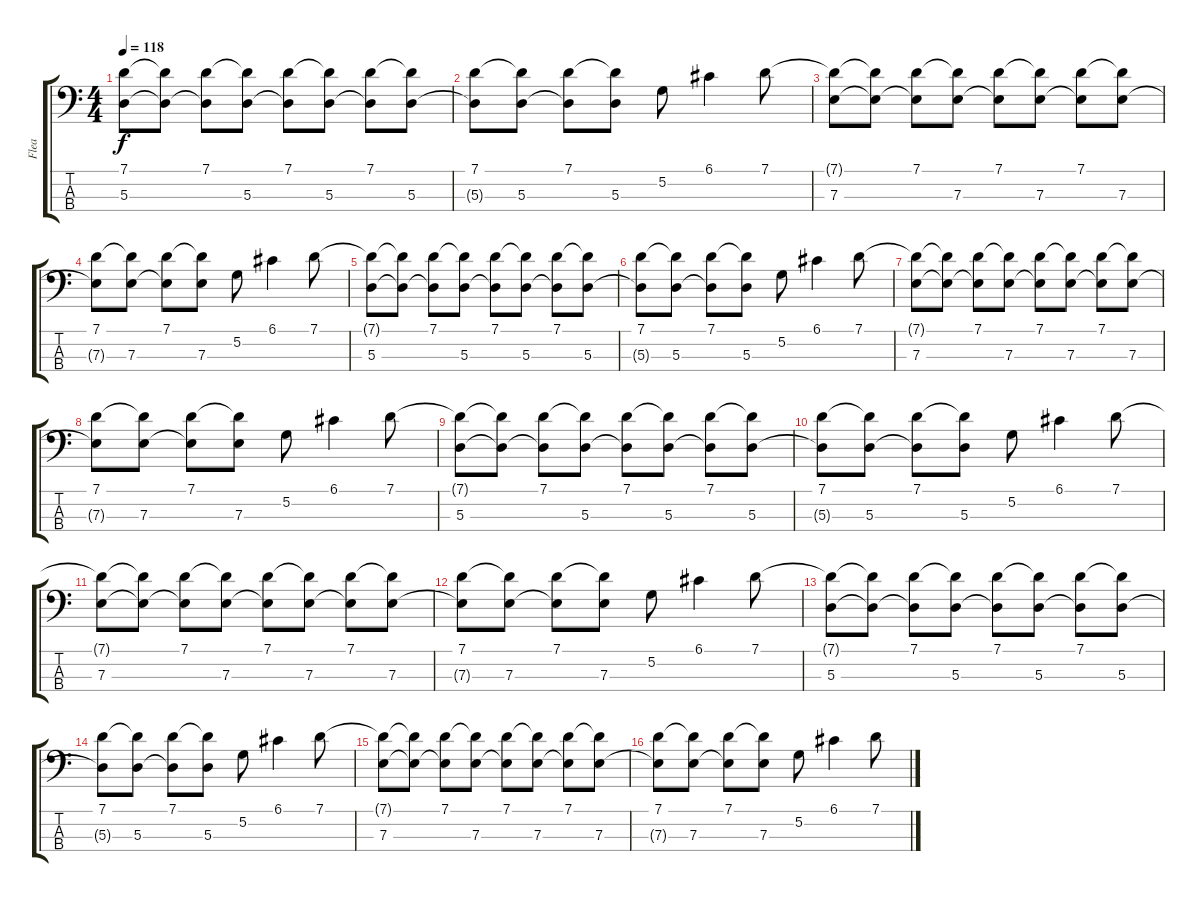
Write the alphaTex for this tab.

\track ("Flea" "Flea") {instrument electricbassfinger}
\staff {score tabs}
\tuning (G2 D2 A1 E1) {hide}
\ts (4 4)
\tempo 118
\clef f4
\ks c
(7.1{t} 5.3).8{dy f} (7.1{t} 5.3{t}).8 (7.1 5.3{t}).8 (7.1{t} 5.3).8 (7.1 5.3{t}).8 (7.1{t} 5.3).8 (7.1 5.3{t}).8 (7.1{t} 5.3).8 |
(7.1 5.3{t}).8 (7.1{t} 5.3).8 (7.1 5.3{t}).8 (7.1{t} 5.3).8 5.2.8 6.1.4 7.1.8 |
(7.1{t} 7.3).8 (7.1{t} 7.3{t}).8 (7.1 7.3{t}).8 (7.1{t} 7.3).8 (7.1 7.3{t}).8 (7.1{t} 7.3).8 (7.1 7.3{t}).8 (7.1{t} 7.3).8 |
(7.1 7.3{t}).8 (7.1{t} 7.3).8 (7.1 7.3{t}).8 (7.1{t} 7.3).8 5.2.8 6.1.4 7.1.8 |
(7.1{t} 5.3).8 (7.1{t} 5.3{t}).8 (7.1 5.3{t}).8 (7.1{t} 5.3).8 (7.1 5.3{t}).8 (7.1{t} 5.3).8 (7.1 5.3{t}).8 (7.1{t} 5.3).8 |
(7.1 5.3{t}).8 (7.1{t} 5.3).8 (7.1 5.3{t}).8 (7.1{t} 5.3).8 5.2.8 6.1.4 7.1.8 |
(7.1{t} 7.3).8 (7.1{t} 7.3{t}).8 (7.1 7.3{t}).8 (7.1{t} 7.3).8 (7.1 7.3{t}).8 (7.1{t} 7.3).8 (7.1 7.3{t}).8 (7.1{t} 7.3).8 |
(7.1 7.3{t}).8 (7.1{t} 7.3).8 (7.1 7.3{t}).8 (7.1{t} 7.3).8 5.2.8 6.1.4 7.1.8 |
(7.1{t} 5.3).8 (7.1{t} 5.3{t}).8 (7.1 5.3{t}).8 (7.1{t} 5.3).8 (7.1 5.3{t}).8 (7.1{t} 5.3).8 (7.1 5.3{t}).8 (7.1{t} 5.3).8 |
(7.1 5.3{t}).8 (7.1{t} 5.3).8 (7.1 5.3{t}).8 (7.1{t} 5.3).8 5.2.8 6.1.4 7.1.8 |
(7.1{t} 7.3).8 (7.1{t} 7.3{t}).8 (7.1 7.3{t}).8 (7.1{t} 7.3).8 (7.1 7.3{t}).8 (7.1{t} 7.3).8 (7.1 7.3{t}).8 (7.1{t} 7.3).8 |
(7.1 7.3{t}).8 (7.1{t} 7.3).8 (7.1 7.3{t}).8 (7.1{t} 7.3).8 5.2.8 6.1.4 7.1.8 |
(7.1{t} 5.3).8 (7.1{t} 5.3{t}).8 (7.1 5.3{t}).8 (7.1{t} 5.3).8 (7.1 5.3{t}).8 (7.1{t} 5.3).8 (7.1 5.3{t}).8 (7.1{t} 5.3).8 |
(7.1 5.3{t}).8 (7.1{t} 5.3).8 (7.1 5.3{t}).8 (7.1{t} 5.3).8 5.2.8 6.1.4 7.1.8 |
(7.1{t} 7.3).8 (7.1{t} 7.3{t}).8 (7.1 7.3{t}).8 (7.1{t} 7.3).8 (7.1 7.3{t}).8 (7.1{t} 7.3).8 (7.1 7.3{t}).8 (7.1{t} 7.3).8 |
(7.1 7.3{t}).8 (7.1{t} 7.3).8 (7.1 7.3{t}).8 (7.1{t} 7.3).8 5.2.8 6.1.4 7.1.8
